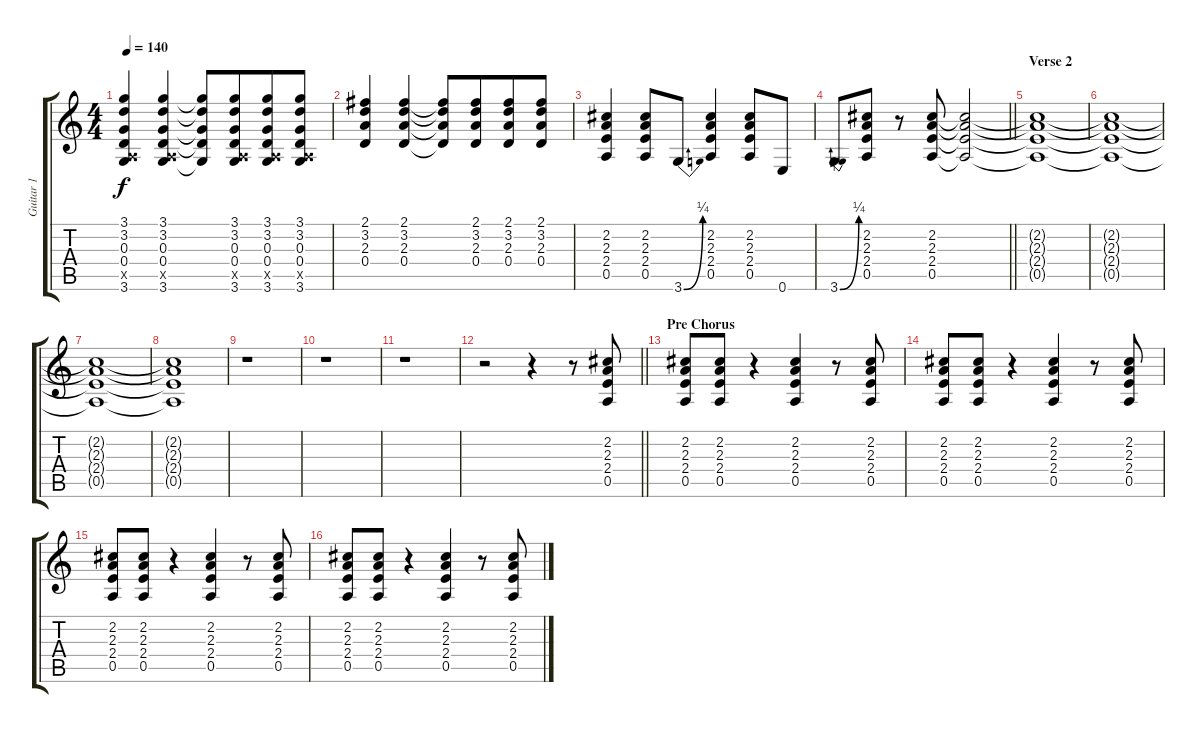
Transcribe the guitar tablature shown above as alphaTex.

\track ("Guitar 1" "Guitar 1") {instrument distortionguitar}
\staff {score tabs}
\tuning (E4 B3 G3 D3 A2 E2) {hide}
\ts (4 4)
\tempo 140
\clef g2
\ks c
(3.1 3.2 0.3 0.4 0.5{x} 3.6).4{dy f} (3.1 3.2 0.3 0.4 0.5{x} 3.6).4 (3.1{t} 3.2{t} 0.3{t} 0.4{t} 3.6{t}).8 (3.1 3.2 0.3 0.4 0.5{x} 3.6).8{beam merge} (3.1 3.2 0.3 0.4 0.5{x} 3.6).8 (3.1 3.2 0.3 0.4 0.5{x} 3.6).8 |
(2.1 3.2 2.3 0.4).4 (2.1 3.2 2.3 0.4).4 (2.1{t} 3.2{t} 2.3{t} 0.4{t}).8 (2.1 3.2 2.3 0.4).8{beam merge} (2.1 3.2 2.3 0.4).8 (2.1 3.2 2.3 0.4).8 |
(2.2 2.3 2.4 0.5).4 (2.2 2.3 2.4 0.5).8 3.6{be (bend 0 0 60 1)}.8 (2.2 2.3 2.4 0.5).4 (2.2 2.3 2.4 0.5).8 0.6.8 |
\barLineRight lightlight
3.6{be (bend 0 0 60 1)}.8 (2.2 2.3 2.4 0.5).8 r.8 (2.2 2.3 2.4 0.5).8 (2.2{t} 2.3{t} 2.4{t} 0.5{t}).2 |
\section ("" "Verse 2")
(2.2{t} 2.3{t} 2.4{t} 0.5{t}).1 |
(2.2{t} 2.3{t} 2.4{t} 0.5{t}).1 |
(2.2{t} 2.3{t} 2.4{t} 0.5{t}).1 |
(2.2{t} 2.3{t} 2.4{t} 0.5{t}).1 |
r.1 |
r.1 |
r.1 |
\barLineRight lightlight
r.2 r.4 r.8 (2.2 2.3 2.4 0.5).8 |
\section ("" "Pre Chorus")
(2.2 2.3 2.4 0.5).8 (2.2 2.3 2.4 0.5).8 r.4 (2.2 2.3 2.4 0.5).4 r.8 (2.2 2.3 2.4 0.5).8 |
(2.2 2.3 2.4 0.5).8 (2.2 2.3 2.4 0.5).8 r.4 (2.2 2.3 2.4 0.5).4 r.8 (2.2 2.3 2.4 0.5).8 |
(2.2 2.3 2.4 0.5).8 (2.2 2.3 2.4 0.5).8 r.4 (2.2 2.3 2.4 0.5).4 r.8 (2.2 2.3 2.4 0.5).8 |
(2.2 2.3 2.4 0.5).8 (2.2 2.3 2.4 0.5).8 r.4 (2.2 2.3 2.4 0.5).4 r.8 (2.2 2.3 2.4 0.5).8
